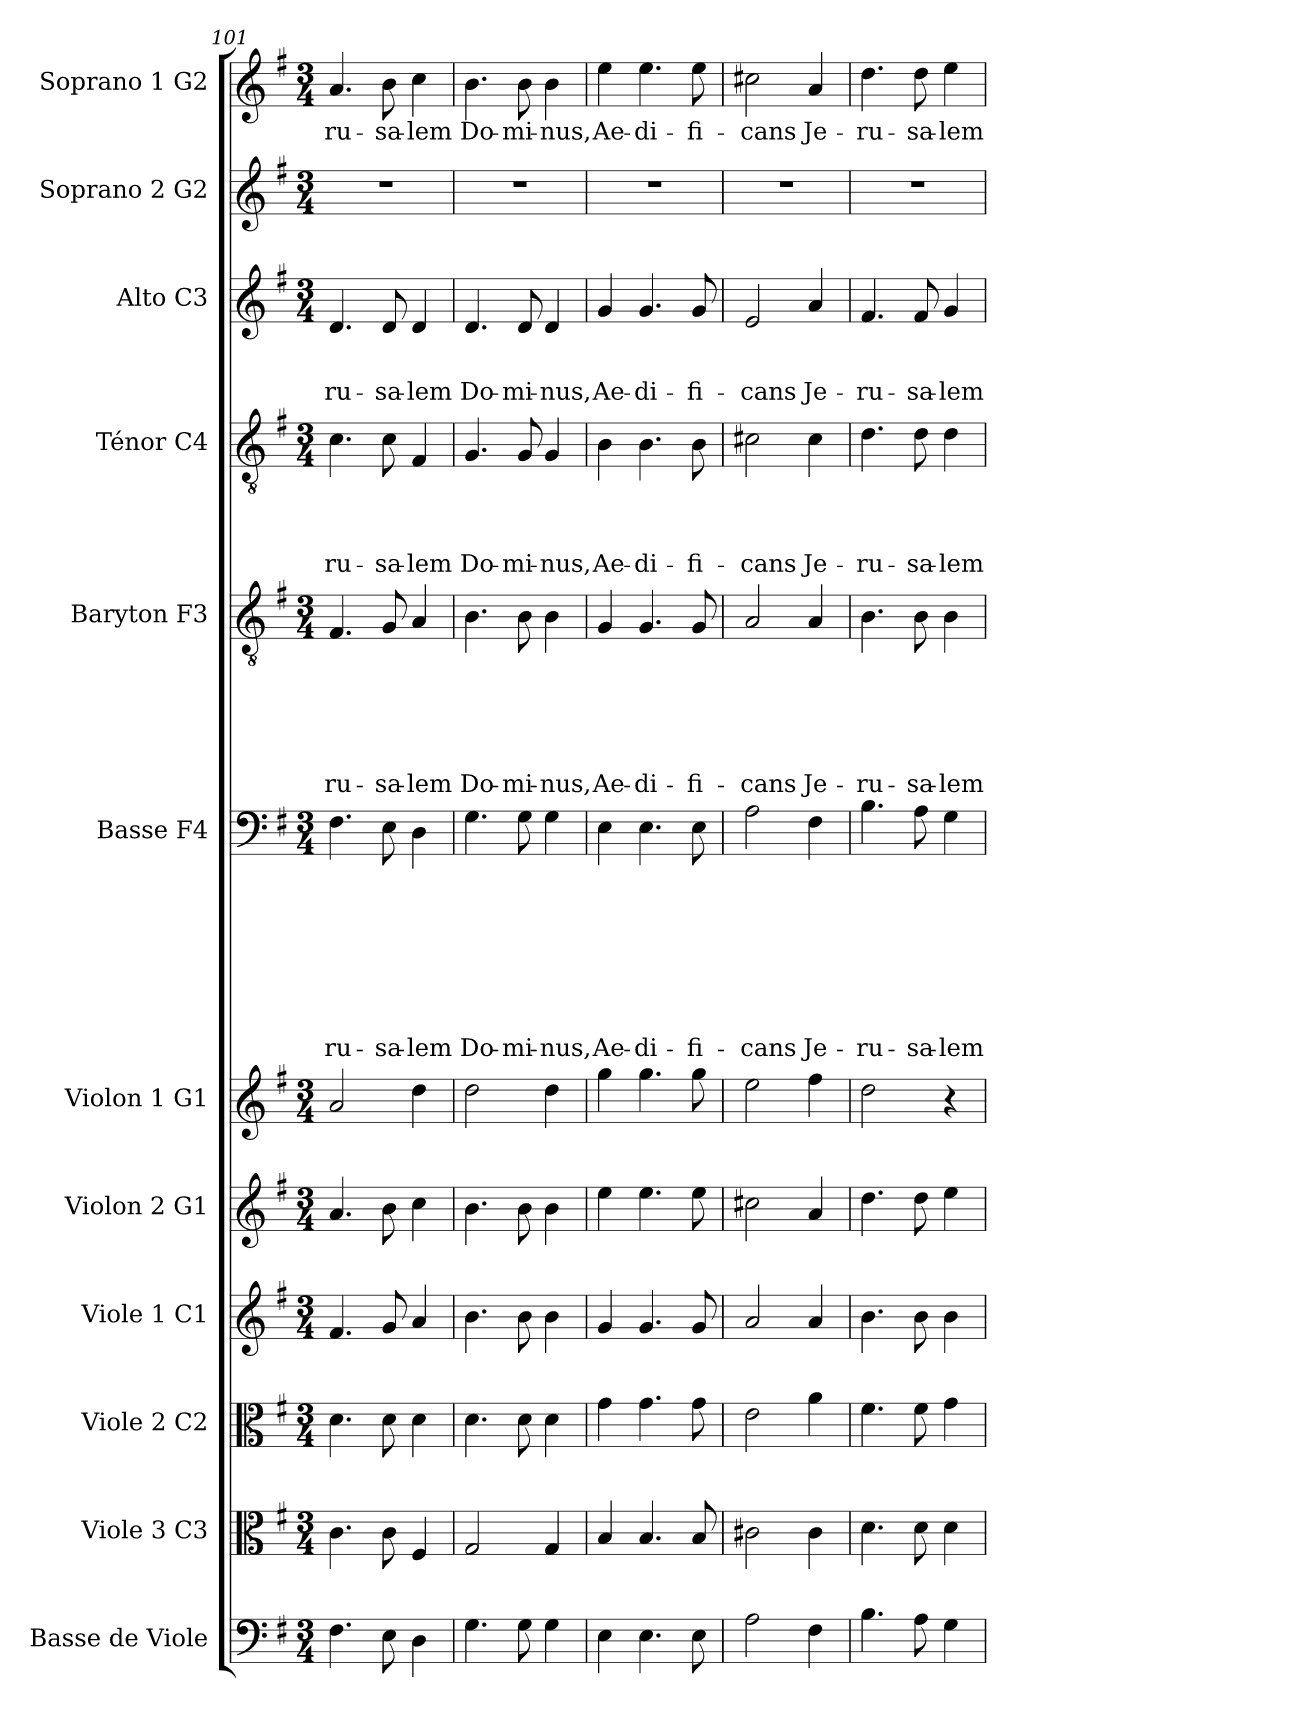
**kern	**kern	**kern	**kern	**kern	**kern	**kern	**text	**text	**text	**text	**text	**text	**text	**text	**kern	**text	**text	**text	**text	**text	**text	**kern	**text	**text	**text	**text	**kern	**text	**text	**text	**kern	**kern	**text
*part12	*part11	*part10	*part9	*part8	*part7	*part6	*part6	*part6	*part6	*part6	*part6	*part6	*part6	*part6	*part5	*part5	*part5	*part5	*part5	*part5	*part5	*part4	*part4	*part4	*part4	*part4	*part3	*part3	*part3	*part3	*part2	*part1	*part1
*staff12	*staff11	*staff10	*staff9	*staff8	*staff7	*staff6	*staff6	*staff6	*staff6	*staff6	*staff6	*staff6	*staff6	*staff6	*staff5	*staff5	*staff5	*staff5	*staff5	*staff5	*staff5	*staff4	*staff4	*staff4	*staff4	*staff4	*staff3	*staff3	*staff3	*staff3	*staff2	*staff1	*staff1
*I"Basse de Viole	*I"Viole 3 C3	*I"Viole 2 C2	*I"Viole 1 C1	*I"Violon 2 G1	*I"Violon 1 G1	*I"Basse F4	*	*	*	*	*	*	*	*	*I"Baryton F3	*	*	*	*	*	*	*I"Ténor C4	*	*	*	*	*I"Alto C3	*	*	*	*I"Soprano 2 G2	*I"Soprano 1 G2	*
*I'Bvle	*I'Vle 3	*I'Vle2	*I'Vle 1	*I'Vln2	*I'Vln1	*I'B	*	*	*	*	*	*	*	*	*I'Bar	*	*	*	*	*	*	*I'T	*	*	*	*	*I'A	*	*	*	*I'S2	*I'S 1	*
*clefF4	*clefC3	*clefC3	*clefG2	*clefG2	*clefG2	*clefF4	*	*	*	*	*	*	*	*	*clefGv2	*	*	*	*	*	*	*clefGv2	*	*	*	*	*clefG2	*	*	*	*clefG2	*clefG2	*
*ITrd7c12	*	*	*	*	*	*	*	*	*	*	*	*	*	*	*	*	*	*	*	*	*	*	*	*	*	*	*	*	*	*	*	*	*
*k[f#]	*k[f#]	*k[f#]	*k[f#]	*k[f#]	*k[f#]	*k[f#]	*	*	*	*	*	*	*	*	*k[f#]	*	*	*	*	*	*	*k[f#]	*	*	*	*	*k[f#]	*	*	*	*k[f#]	*k[f#]	*
*G:	*G:	*G:	*G:	*G:	*G:	*G:	*	*	*	*	*	*	*	*	*G:	*	*	*	*	*	*	*G:	*	*	*	*	*G:	*	*	*	*G:	*G:	*
*M3/4	*M3/4	*M3/4	*M3/4	*M3/4	*M3/4	*M3/4	*	*	*	*	*	*	*	*	*M3/4	*	*	*	*	*	*	*M3/4	*	*	*	*	*M3/4	*	*	*	*M3/4	*M3/4	*
=101	=101	=101	=101	=101	=101	=101	=101	=101	=101	=101	=101	=101	=101	=101	=101	=101	=101	=101	=101	=101	=101	=101	=101	=101	=101	=101	=101	=101	=101	=101	=101	=101	=101
!	!	!	!	!	!	!	!	!	!	!	!	!	!	!LO:LY:b	!	!	!	!	!	!	!LO:LY:b	!	!	!	!	!LO:LY:b	!	!	!	!LO:LY:b	!	!	!LO:LY:b
4.FF#\	4.c\	4.d\	4.f#/	4.a/	2a/	4.F#\	.	.	.	.	.	.	.	-ru-	4.F#/	.	.	.	.	.	-ru-	4.c\	.	.	.	-ru-	4.d/	.	.	-ru-	2.r	4.a/	-ru-
!	!	!	!	!	!	!	!	!	!	!	!	!	!	!LO:LY:b	!	!	!	!	!	!	!LO:LY:b	!	!	!	!	!LO:LY:b	!	!	!	!LO:LY:b	!	!	!LO:LY:b
8EE\	8c\	8d\	8g/	8b\	.	8E\	.	.	.	.	.	.	.	-sa-	8G/	.	.	.	.	.	-sa-	8c\	.	.	.	-sa-	8d/	.	.	-sa-	.	8b\	-sa-
!	!	!	!	!	!	!	!	!	!	!	!	!	!	!LO:LY:b	!	!	!	!	!	!	!LO:LY:b	!	!	!	!	!LO:LY:b	!	!	!	!LO:LY:b	!	!	!LO:LY:b
4DD\	4F#/	4d\	4a/	4cc\	4dd\	4D\	.	.	.	.	.	.	.	-lem	4A/	.	.	.	.	.	-lem	4F#/	.	.	.	-lem	4d/	.	.	-lem	.	4cc\	-lem
=102	=102	=102	=102	=102	=102	=102	=102	=102	=102	=102	=102	=102	=102	=102	=102	=102	=102	=102	=102	=102	=102	=102	=102	=102	=102	=102	=102	=102	=102	=102	=102	=102	=102
!	!	!	!	!	!	!	!	!	!	!	!	!	!	!LO:LY:b	!	!	!	!	!	!	!LO:LY:b	!	!	!	!	!LO:LY:b	!	!	!	!LO:LY:b	!	!	!LO:LY:b
4.GG\	2G/	4.d\	4.b\	4.b\	2dd\	4.G\	.	.	.	.	.	.	.	Do-	4.B\	.	.	.	.	.	Do-	4.G/	.	.	.	Do-	4.d/	.	.	Do-	2.r	4.b\	Do-
!	!	!	!	!	!	!	!	!	!	!	!	!	!	!LO:LY:b	!	!	!	!	!	!	!LO:LY:b	!	!	!	!	!LO:LY:b	!	!	!	!LO:LY:b	!	!	!LO:LY:b
8GG\	.	8d\	8b\	8b\	.	8G\	.	.	.	.	.	.	.	-mi-	8B\	.	.	.	.	.	-mi-	8G/	.	.	.	-mi-	8d/	.	.	-mi-	.	8b\	-mi-
!	!	!	!	!	!	!	!	!	!	!	!	!	!	!LO:LY:b:rj	!	!	!	!	!	!	!LO:LY:b:rj	!	!	!	!	!LO:LY:b:rj	!	!	!	!LO:LY:b:rj	!	!	!LO:LY:b:rj
4GG\	4G/	4d\	4b\	4b\	4dd\	4G\	.	.	.	.	.	.	.	-nus,	4B\	.	.	.	.	.	-nus,	4G/	.	.	.	-nus,	4d/	.	.	-nus,	.	4b\	-nus,
!!LO:PB:g=z
=103	=103	=103	=103	=103	=103	=103	=103	=103	=103	=103	=103	=103	=103	=103	=103	=103	=103	=103	=103	=103	=103	=103	=103	=103	=103	=103	=103	=103	=103	=103	=103	=103	=103
!	!	!	!	!	!	!	!	!	!	!	!	!	!	!LO:LY:b	!	!	!	!	!	!	!LO:LY:b	!	!	!	!	!LO:LY:b	!	!	!	!LO:LY:b	!	!	!LO:LY:b
4EE\	4B/	4g\	4g/	4ee\	4gg\	4E\	.	.	.	.	.	.	.	Ae-	4G/	.	.	.	.	.	Ae-	4B\	.	.	.	Ae-	4g/	.	.	Ae-	2.r	4ee\	Ae-
!	!	!	!	!	!	!	!	!	!	!	!	!	!	!LO:LY:b	!	!	!	!	!	!	!LO:LY:b	!	!	!	!	!LO:LY:b	!	!	!	!LO:LY:b	!	!	!LO:LY:b
4.EE\	4.B/	4.g\	4.g/	4.ee\	4.gg\	4.E\	.	.	.	.	.	.	.	-di-	4.G/	.	.	.	.	.	-di-	4.B\	.	.	.	-di-	4.g/	.	.	-di-	.	4.ee\	-di-
!	!	!	!	!	!	!	!	!	!	!	!	!	!	!LO:LY:b	!	!	!	!	!	!	!LO:LY:b	!	!	!	!	!LO:LY:b	!	!	!	!LO:LY:b	!	!	!LO:LY:b
8EE\	8B/	8g\	8g/	8ee\	8gg\	8E\	.	.	.	.	.	.	.	-fi-	8G/	.	.	.	.	.	-fi-	8B\	.	.	.	-fi-	8g/	.	.	-fi-	.	8ee\	-fi-
=104	=104	=104	=104	=104	=104	=104	=104	=104	=104	=104	=104	=104	=104	=104	=104	=104	=104	=104	=104	=104	=104	=104	=104	=104	=104	=104	=104	=104	=104	=104	=104	=104	=104
!	!	!	!	!	!	!	!	!	!	!	!	!	!	!LO:LY:b	!	!	!	!	!	!	!LO:LY:b	!	!	!	!	!LO:LY:b	!	!	!	!LO:LY:b	!	!	!LO:LY:b
2AA\	2c#X\	2e\	2a/	2cc#X\	2ee\	2A\	.	.	.	.	.	.	.	-cans	2A/	.	.	.	.	.	-cans	2c#X\	.	.	.	-cans	2e/	.	.	-cans	2.r	2cc#X\	-cans
!	!	!	!	!	!	!	!	!	!	!	!	!	!	!LO:LY:b	!	!	!	!	!	!	!LO:LY:b	!	!	!	!	!LO:LY:b	!	!	!	!LO:LY:b	!	!	!LO:LY:b
4FF#\	4c#\	4a\	4a/	4a/	4ff#\	4F#\	.	.	.	.	.	.	.	Je-	4A/	.	.	.	.	.	Je-	4c#\	.	.	.	Je-	4a/	.	.	Je-	.	4a/	Je-
=105	=105	=105	=105	=105	=105	=105	=105	=105	=105	=105	=105	=105	=105	=105	=105	=105	=105	=105	=105	=105	=105	=105	=105	=105	=105	=105	=105	=105	=105	=105	=105	=105	=105
!	!	!	!	!	!	!	!	!	!	!	!	!	!	!LO:LY:b	!	!	!	!	!	!	!LO:LY:b	!	!	!	!	!LO:LY:b	!	!	!	!LO:LY:b	!	!	!LO:LY:b
4.BB\	4.d\	4.f#\	4.b\	4.dd\	2dd\	4.B\	.	.	.	.	.	.	.	-ru-	4.B\	.	.	.	.	.	-ru-	4.d\	.	.	.	-ru-	4.f#/	.	.	-ru-	2.r	4.dd\	-ru-
!	!	!	!	!	!	!	!	!	!	!	!	!	!	!LO:LY:b	!	!	!	!	!	!	!LO:LY:b	!	!	!	!	!LO:LY:b	!	!	!	!LO:LY:b	!	!	!LO:LY:b
8AA\	8d\	8f#\	8b\	8dd\	.	8A\	.	.	.	.	.	.	.	-sa-	8B\	.	.	.	.	.	-sa-	8d\	.	.	.	-sa-	8f#/	.	.	-sa-	.	8dd\	-sa-
!	!	!	!	!	!	!	!	!	!	!	!	!	!	!LO:LY:b	!	!	!	!	!	!	!LO:LY:b	!	!	!	!	!LO:LY:b	!	!	!	!LO:LY:b	!	!	!LO:LY:b
4GG\	4d\	4g\	4b\	4ee\	4r	4G\	.	.	.	.	.	.	.	-lem	4B\	.	.	.	.	.	-lem	4d\	.	.	.	-lem	4g/	.	.	-lem	.	4ee\	-lem
=	=	=	=	=	=	=	=	=	=	=	=	=	=	=	=	=	=	=	=	=	=	=	=	=	=	=	=	=	=	=	=	=	=
*-	*-	*-	*-	*-	*-	*-	*-	*-	*-	*-	*-	*-	*-	*-	*-	*-	*-	*-	*-	*-	*-	*-	*-	*-	*-	*-	*-	*-	*-	*-	*-	*-	*-
